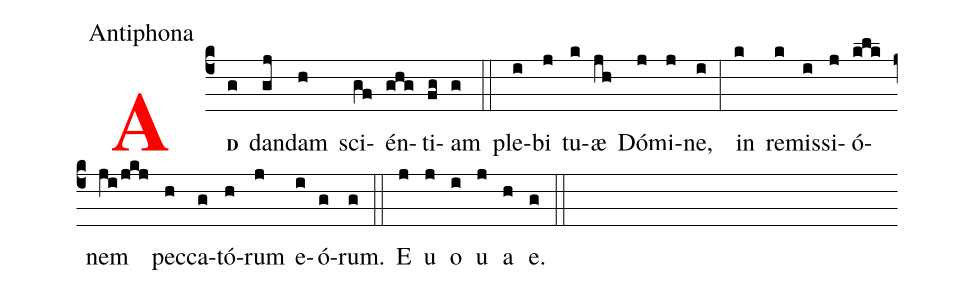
office-part: Antiphona;
%%
<v>\bf\textcolor{red}{A}</v><v>\bf\scriptsize{D}</v>(c4g) dan(gj)dam(h) sci(gf)én(ghg)ti(fg)am(g) (::) ple(i)bi(j) tu(k)æ(jh) Dó(j)mi(j)ne,(i)
(:) in(k) re(k)mis(i)si(j)ó(klk)nem(ji/jkj) pec(h)ca(g)tó(h)rum(j) e(i)ó(g)rum.(g)  (::) E(j) u(j) o(i) u(j) a(h) e.(g) (::)
